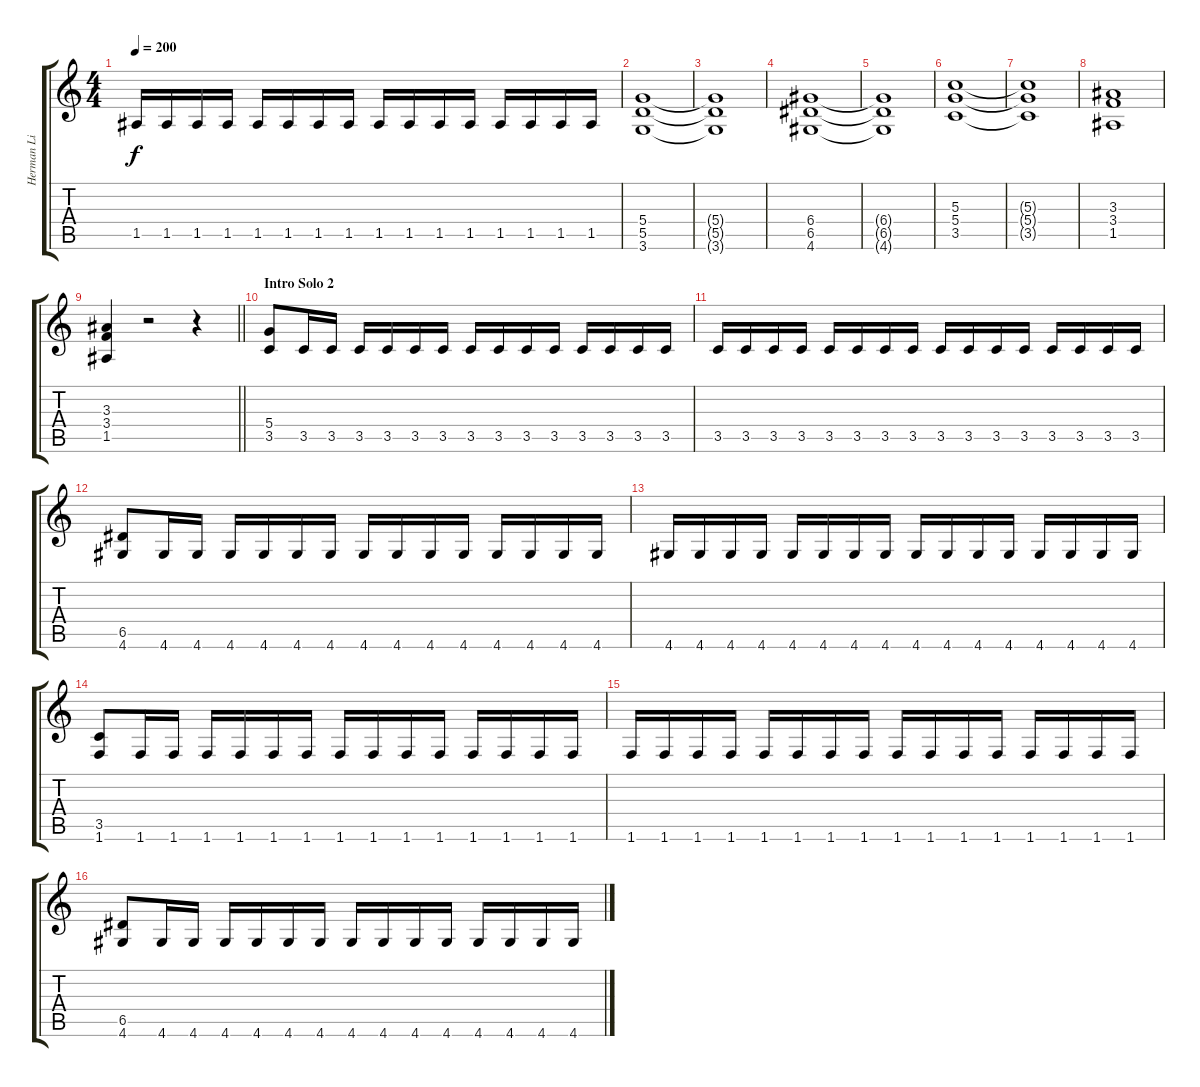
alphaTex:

\track ("Herman Li (Rythm Guitar)" "Herman Li ") {instrument overdrivenguitar}
\staff {score tabs}
\tuning (E4 B3 G3 D3 A2 E2) {hide}
\ts (4 4)
\tempo 200
\clef g2
\ks aminor
1.5.16{dy f} 1.5.16 1.5.16 1.5.16 1.5.16 1.5.16 1.5.16 1.5.16 1.5.16 1.5.16 1.5.16 1.5.16 1.5.16 1.5.16 1.5.16 1.5.16 |
(5.4 5.5 3.6).1 |
(5.4{t} 5.5{t} 3.6{t}).1 |
(6.4 6.5 4.6).1 |
(6.4{t} 6.5{t} 4.6{t}).1 |
(5.3 5.4 3.5).1 |
(5.3{t} 5.4{t} 3.5{t}).1 |
(3.3 3.4 1.5).1 |
\barLineRight lightlight
(3.3 3.4 1.5).4 r.2 r.4 |
\section ("" "Intro Solo 2")
(5.4 3.5).8 3.5.16 3.5.16 3.5.16 3.5.16 3.5.16 3.5.16 3.5.16 3.5.16 3.5.16 3.5.16 3.5.16 3.5.16 3.5.16 3.5.16 |
3.5.16 3.5.16 3.5.16 3.5.16 3.5.16 3.5.16 3.5.16 3.5.16 3.5.16 3.5.16 3.5.16 3.5.16 3.5.16 3.5.16 3.5.16 3.5.16 |
(6.5 4.6).8 4.6.16 4.6.16 4.6.16 4.6.16 4.6.16 4.6.16 4.6.16 4.6.16 4.6.16 4.6.16 4.6.16 4.6.16 4.6.16 4.6.16 |
4.6.16 4.6.16 4.6.16 4.6.16 4.6.16 4.6.16 4.6.16 4.6.16 4.6.16 4.6.16 4.6.16 4.6.16 4.6.16 4.6.16 4.6.16 4.6.16 |
(3.5 1.6).8 1.6.16 1.6.16 1.6.16 1.6.16 1.6.16 1.6.16 1.6.16 1.6.16 1.6.16 1.6.16 1.6.16 1.6.16 1.6.16 1.6.16 |
1.6.16 1.6.16 1.6.16 1.6.16 1.6.16 1.6.16 1.6.16 1.6.16 1.6.16 1.6.16 1.6.16 1.6.16 1.6.16 1.6.16 1.6.16 1.6.16 |
(6.5 4.6).8 4.6.16 4.6.16 4.6.16 4.6.16 4.6.16 4.6.16 4.6.16 4.6.16 4.6.16 4.6.16 4.6.16 4.6.16 4.6.16 4.6.16
